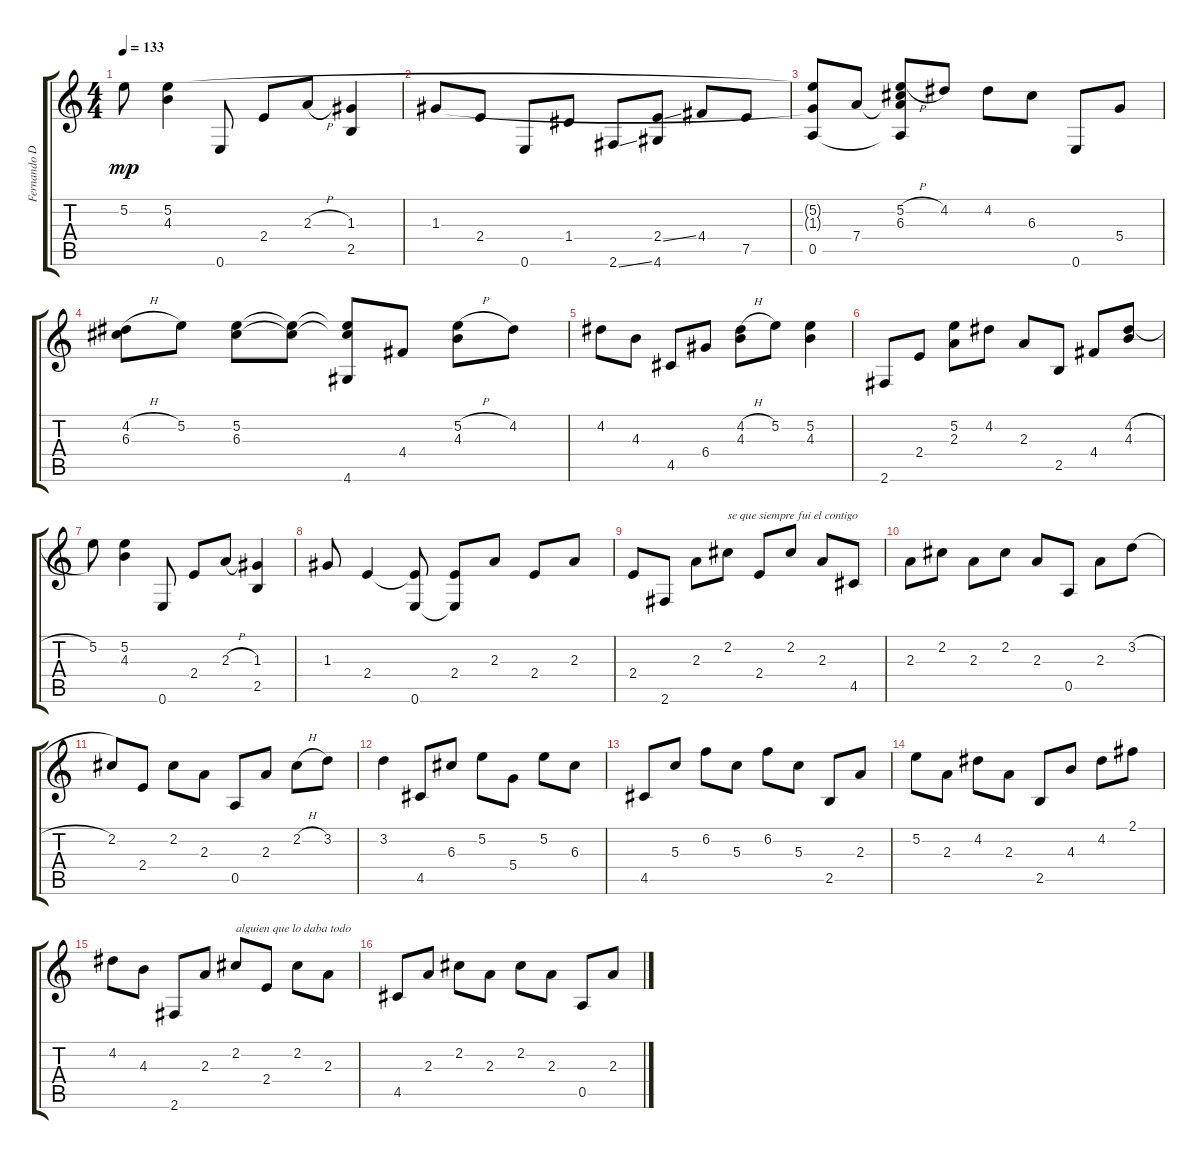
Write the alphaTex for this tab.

\track ("Fernando Delgadillo" "Fernando D") {instrument acousticguitarsteel}
\staff {score tabs}
\tuning (E4 B3 G3 D3 A2 E2) {hide}
\ts (4 4)
\tempo 133
\clef g2
\ks c
5.2.8{dy mp} (5.2 4.3).4 0.6.8 2.4.8 2.3{h}.8 (1.3 2.5).4 |
1.3.8 2.4.8 0.6.8 1.4.8 2.6{ss}.8 (2.4{ss} 4.6).8 4.4.8 7.5.8 |
(5.2{t} 1.3{t} 0.5).8 7.4.8 (5.2{h} 6.3 7.4{t} 0.5{t}).8 4.2.8 4.2.8 6.3.8 0.6.8 5.4.8 |
(4.2{h} 6.3).8 5.2.8 (5.2 6.3).8 (5.2{t} 6.3{t}).8 (5.2{t} 6.3{t} 4.6).8 4.4.8 (5.2{h} 4.3).8 4.2.8 |
4.2.8 4.3.8 4.5.8 6.4.8 (4.2{h} 4.3).8 5.2.8 (5.2 4.3).4 |
2.6.8 2.4.8 (5.2 2.3).8 4.2.8 2.3.8 2.5.8 4.4.8 (4.2{h} 4.3).8 |
5.2.8 (5.2 4.3).4 0.6.8 2.4.8 2.3{h}.8 (1.3 2.5).4 |
1.3.8 2.4.4 (2.4{t} 0.6).8 (2.4 0.6{t}).8 2.3.8 2.4.8 2.3.8 |
2.4.8 2.6.8 2.3.8 2.2.8{txt "se que siempre fui el contigo"} 2.4.8 2.2.8 2.3.8 4.5.8 |
2.3.8 2.2.8 2.3.8 2.2.8 2.3.8 0.5.8 2.3.8 3.2{h}.8 |
2.2.8 2.4.8 2.2.8 2.3.8 0.5.8 2.3.8 2.2{h}.8 3.2.8 |
3.2.4 4.5.8 6.3.8 5.2.8 5.4.8 5.2.8 6.3.8 |
4.5.8 5.3.8 6.2.8 5.3.8 6.2.8 5.3.8 2.5.8 2.3.8 |
5.2.8 2.3.8 4.2.8 2.3.8 2.5.8 4.3.8 4.2.8 2.1.8 |
4.2.8 4.3.8 2.6.8 2.3.8 2.2.8{txt "alguien que lo daba todo "} 2.4.8 2.2.8 2.3.8 |
4.5.8 2.3.8 2.2.8 2.3.8 2.2.8 2.3.8 0.5.8 2.3.8
